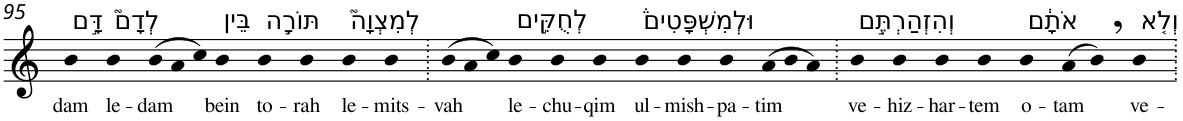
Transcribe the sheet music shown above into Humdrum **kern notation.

**kern	**text
*part1	*part1
*staff1	*staff1
*I"Piano	*
*I'Pno	*
!!LO:PB:g=z
*clefG2	*
*k[]	*
=95	=95
!LO:TX:a:t=דָּ֣ם	!
!	!LO:LY:b
4b	dam
!LO:TX:a:t=לְדָם֮	!
!	!LO:LY:b
4b	le-
*Xtuplet	*
!	!LO:LY:b
(>12b	-dam
12a	.
12cc)	.
!LO:TX:a:t=בֵּין	!
!	!LO:LY:b
4b	bein
!LO:TX:a:t=תּוֹרָ֣ה	!
!	!LO:LY:b
4b	to-
!	!LO:LY:b
4b	-rah
!LO:TX:a:t=לְמִצְוָה֮	!
!	!LO:LY:b
4b	le-
!	!LO:LY:b
4b	-mits-
=96.	=96.
!	!LO:LY:b
(>12b	-vah
12a	.
12cc)	.
!LO:TX:a:t=לְחֻקִּ֣ים	!
!	!LO:LY:b
4b	le-
!	!LO:LY:b
4b	-chu-
!	!LO:LY:b
4b	-qim
!LO:TX:a:t=וּלְמִשְׁפָּטִים֒	!
!	!LO:LY:b
4b	ul-
!	!LO:LY:b
4b	-mish-
!	!LO:LY:b
4b	-pa-
!	!LO:LY:b
(>12a	-tim
12b	.
12a)	.
=97.	=97.
!LO:TX:a:t=וְהִזְהַרְתֶּ֣ם	!
!	!LO:LY:b
4b	ve-
!	!LO:LY:b
4b	-hiz-
!	!LO:LY:b
4b	-har-
!	!LO:LY:b
4b	-tem
!LO:TX:a:t=אֹתָ֔ם	!
!	!LO:LY:b
4b	o-
!	!LO:LY:b
(>8a	-tam
8b,)	.
!LO:TX:a:t=וְלֹ֤א	!
!	!LO:LY:b
4b	ve-
=.	=.
*-	*-
